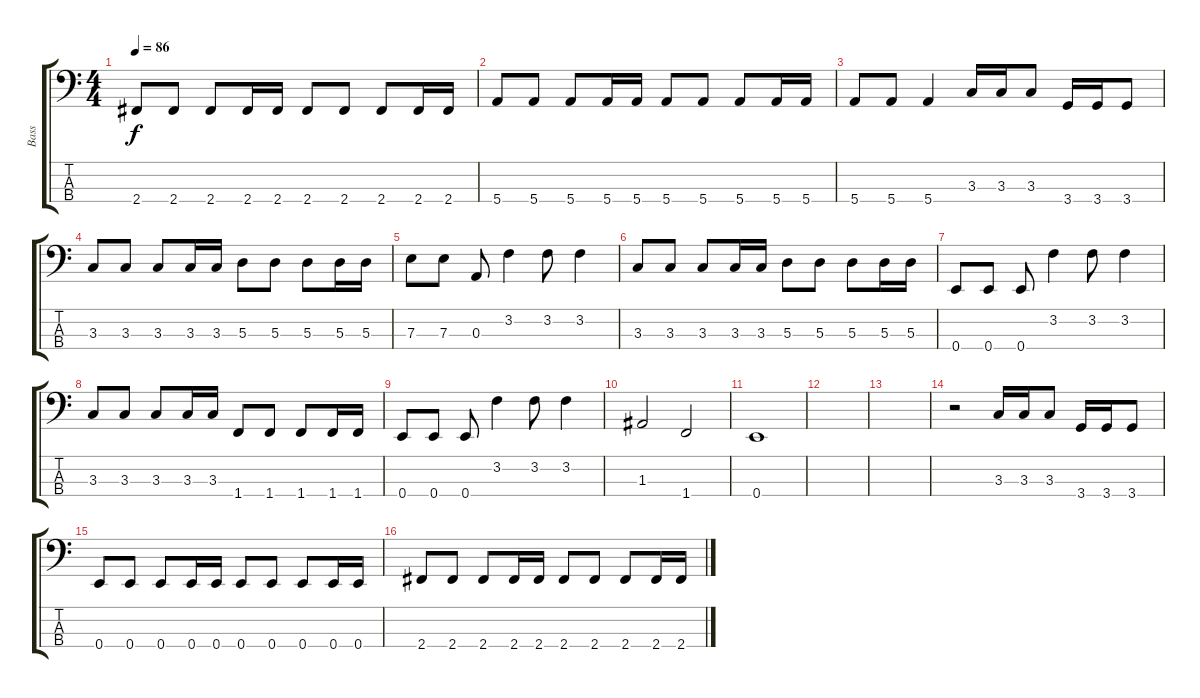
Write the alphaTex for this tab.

\track ("Bass" "Bass") {instrument electricbasspick}
\staff {score tabs}
\tuning (G2 D2 A1 E1) {hide}
\ts (4 4)
\tempo 86
\clef f4
\ks c
2.4.8{dy f} 2.4.8 2.4.8 2.4.16 2.4.16 2.4.8 2.4.8 2.4.8 2.4.16 2.4.16 |
5.4.8 5.4.8 5.4.8 5.4.16 5.4.16 5.4.8 5.4.8 5.4.8 5.4.16 5.4.16 |
5.4.8 5.4.8 5.4.4 3.3.16 3.3.16 3.3.8 3.4.16 3.4.16 3.4.8 |
3.3.8 3.3.8 3.3.8 3.3.16 3.3.16 5.3.8 5.3.8 5.3.8 5.3.16 5.3.16 |
7.3.8 7.3.8 0.3.8 3.2.4 3.2.8 3.2.4 |
3.3.8 3.3.8 3.3.8 3.3.16 3.3.16 5.3.8 5.3.8 5.3.8 5.3.16 5.3.16 |
0.4.8 0.4.8 0.4.8 3.2.4 3.2.8 3.2.4 |
3.3.8 3.3.8 3.3.8 3.3.16 3.3.16 1.4.8 1.4.8 1.4.8 1.4.16 1.4.16 |
0.4.8 0.4.8 0.4.8 3.2.4 3.2.8 3.2.4 |
1.3.2 1.4.2 |
0.4.1 |
|
|
r.2 3.3.16 3.3.16 3.3.8 3.4.16 3.4.16 3.4.8 |
0.4.8 0.4.8 0.4.8 0.4.16 0.4.16 0.4.8 0.4.8 0.4.8 0.4.16 0.4.16 |
2.4.8 2.4.8 2.4.8 2.4.16 2.4.16 2.4.8 2.4.8 2.4.8 2.4.16 2.4.16
